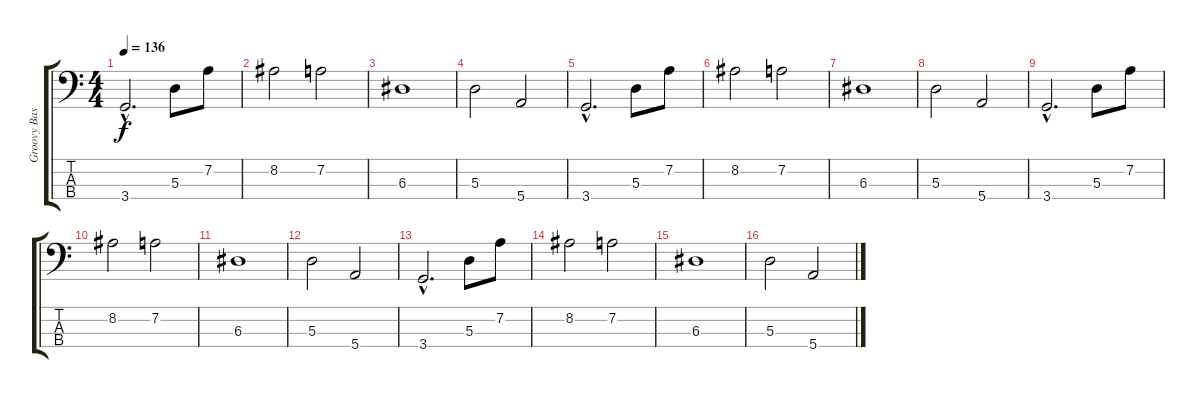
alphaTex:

\track ("Groovy Bass" "Groovy Bas") {instrument electricbasspick}
\staff {score tabs}
\tuning (G2 D2 A1 E1) {hide}
\ts (4 4)
\tempo 136
\clef f4
\ks c
3.4{hac}.2{d dy f} 5.3.8 7.2.8 |
8.2.2 7.2.2 |
6.3.1 |
5.3.2 5.4.2 |
3.4{hac}.2{d} 5.3.8 7.2.8 |
8.2.2 7.2.2 |
6.3.1 |
5.3.2 5.4.2 |
3.4{hac}.2{d} 5.3.8 7.2.8 |
8.2.2 7.2.2 |
6.3.1 |
5.3.2 5.4.2 |
3.4{hac}.2{d} 5.3.8 7.2.8 |
8.2.2 7.2.2 |
6.3.1 |
5.3.2 5.4.2
